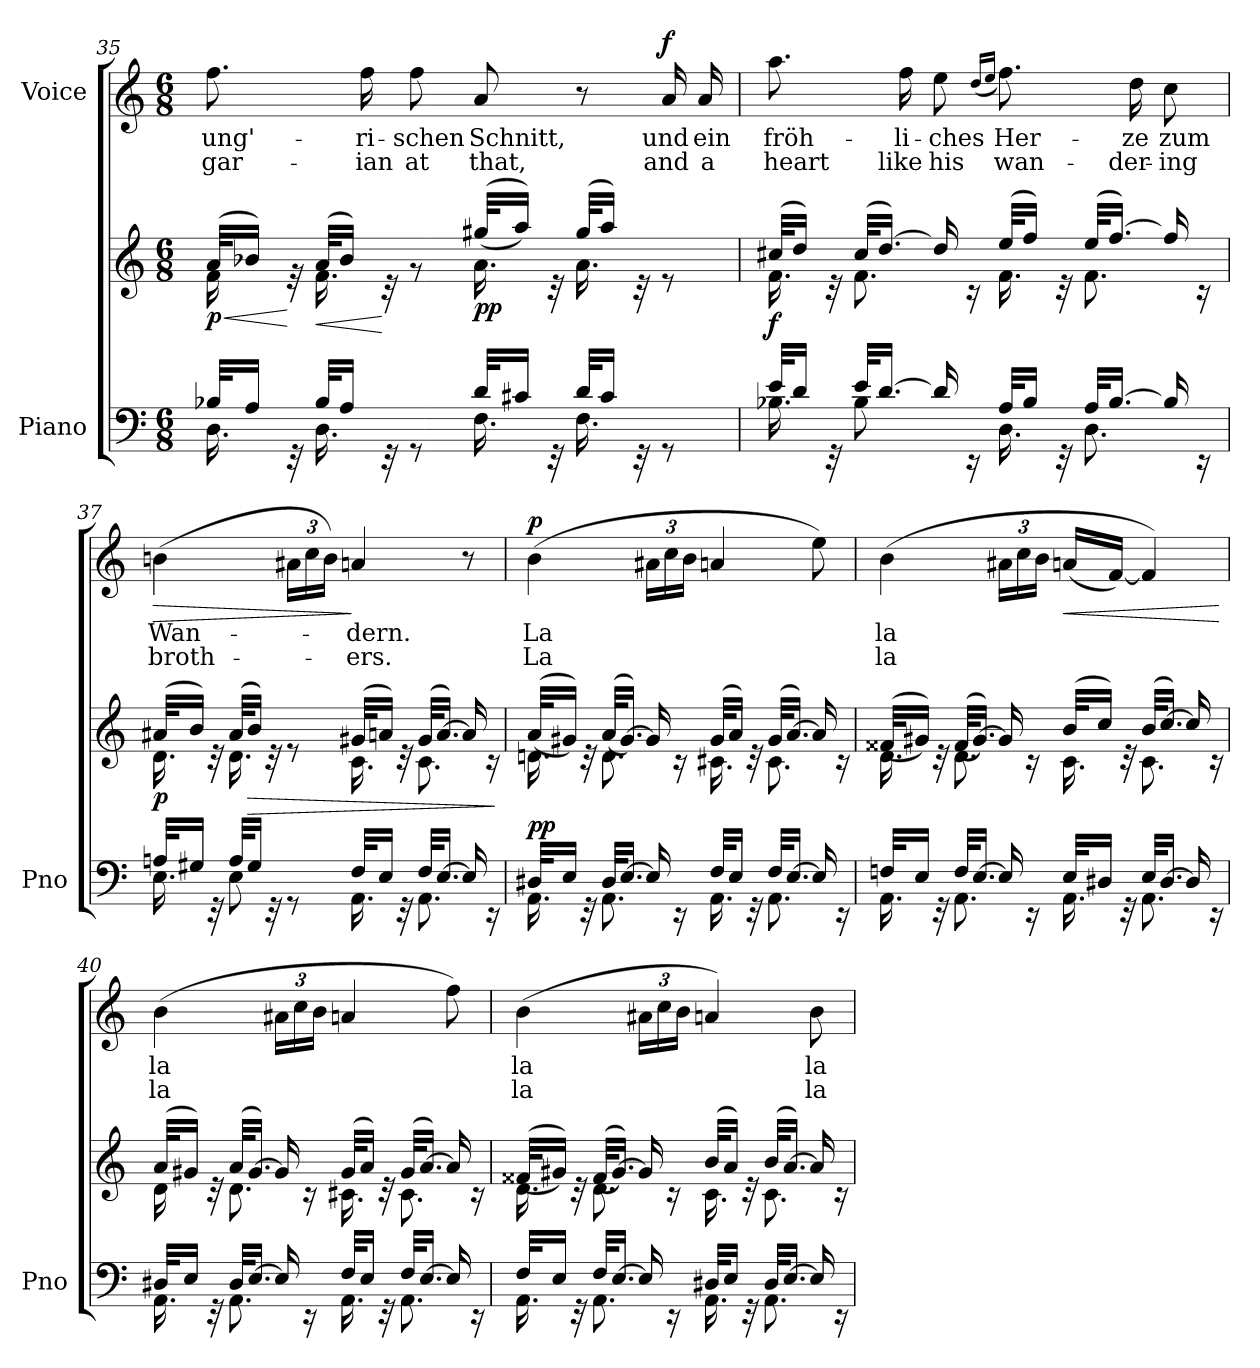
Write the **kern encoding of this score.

**kern	**kern	**dynam	**kern	**text	**text	**dynam
*part2	*part2	*part2	*part1	*part1	*part1	*part1
*staff3	*staff2	*staff2/3	*staff1	*staff1	*staff1	*staff1
*I"Piano	*	*	*I"Voice	*	*	*
*I'Pno	*	*	*	*	*	*
*clefF4	*clefG2	*	*clefG2	*	*	*
*k[]	*k[]	*	*k[]	*	*	*
*M6/8	*M6/8	*	*M6/8	*	*	*
=35	=35	=35	=35	=35	=35	=35
*^	*	*	*	*	*	*
!	!	!	!LO:HP:b	!	!LO:LY:b	!LO:LY:b	!
*	*	*^	*	*	*	*	*
!	!	!	!	!LO:DY:n=1:b	!	!	!	!
32B-X/KLL	16.D\	(32a/KLL	16f\	< p	8.ff\	ung'-	-gar-	.
16A/JJ	.	16b-X/JJ)	.	.	.	.	.	.
.	.	.	16ryy	.	.	.	.	.
32rEE	32ryy	32re	.	[	.	.	.	.
!	!	!	!	!LO:HP:b	!	!	!	!
32B-/KLL	16.D\	(32a/KLL	16.f\	<	.	.	.	.
16A/JJ	.	16b-/JJ)	.	.	.	.	.	.
!	!	!	!	!	!	!LO:LY:b	!LO:LY:b	!
.	.	.	.	.	16ff\	-ri-	-ian	.
32rEE	32ryy	32rc	32ryy	[	.	.	.	.
!	!	!	!	!	!	!LO:LY:b	!LO:LY:b	!
*v	*v	*	*	*	*	*	*	*
*	*v	*v	*	*	*	*	*
8rGG	8rg	.	8ff\	-schen	at	.
*^	*^	*	*	*	*	*
!	!	!	!	!LO:DY:n=2:b	!	!LO:LY:b	!LO:LY:b	!
32d/KLL	16.F\	((32gg#X/KLL	16.a\	pp	8a/	Schnitt,	that,	.
16c#X/JJ	.	16aa/JJ))	.	.	.	.	.	.
32rEE	32ryy	32rc	32ryy	.	.	.	.	.
32d/KLL	16.F\	(32gg#/KLL	16.a\	.	8r	.	.	.
16c#/JJ	.	16aa/JJ)	.	.	.	.	.	.
32rEE	8ryy	32rc	8ryy	.	.	.	.	.
!	!	!	!	!	!	!LO:LY:b	!LO:LY:b	!LO:DY:a
8rGG	.	8re	.	.	16a/	und	and	f
!	!	!	!	!	!	!LO:LY:b	!LO:LY:b	!
.	.	.	.	.	16a/	ein	a	.
.	32ryy	.	32ryy	.	.	.	.	.
!!LO:LB:g=z
=36	=36	=36	=36	=36	=36	=36	=36	=36
!	!	!	!	!LO:DY:b	!	!LO:LY:b	!LO:LY:b	!
32e/KLL	16.B-X\	(32cc#X/KLL	16.f\	f	8.aa\	fröh-	heart	.
16d/JJ	.	16dd/JJ)	.	.	.	.	.	.
32rEE	32ryy	32rc	32ryy	.	.	.	.	.
32e/KLL	8B-\	(32cc#/KLL	8.f\	.	.	.	.	.
[16.d/JJ	.	[16.dd/JJ)	.	.	.	.	.	.
!	!	!	!	!	!	!LO:LY:b	!LO:LY:b	!
.	.	.	.	.	16ff\	-li-	like	.
!	!	!	!	!	!	!LO:LY:b	!LO:LY:b	!
16d/]	8ryy	16dd/]	.	.	8ee\	-ches	his	.
16rEE	.	16rc	16ryy	.	.	.	.	.
.	.	.	.	.	(16qdd/LL	.	.	.
.	.	.	.	.	16qee/JJ	.	.	.
!	!	!	!	!	!	!LO:LY:b	!LO:LY:b	!
32A/KLL	16.D\	(32ee/KLL	16.f\	.	8.ff\)	Her-	wan-	.
16B-/JJ	.	16ff/JJ)	.	.	.	.	.	.
32rEE	32ryy	32rc	32ryy	.	.	.	.	.
32A/KLL	8.D\	(32ee/KLL	8.f\	.	.	.	.	.
[16.B-/JJ	.	[16.ff/JJ)	.	.	.	.	.	.
!	!	!	!	!	!	!LO:LY:b	!LO:LY:b	!
.	.	.	.	.	16dd\	-ze	-der-	.
!	!	!	!	!	!	!LO:LY:b	!LO:LY:b	!
16B-/]	.	16ff/]	.	.	8cc\	zum	-ing	.
16rEE	16ryy	16rc	16ryy	.	.	.	.	.
=37	=37	=37	=37	=37	=37	=37	=37	=37
!	!	!	!	!LO:DY:b	!	!LO:LY:b	!LO:LY:b	!LO:HP:b
32An/KLL	16.E\	(32a#X/KLL	16.d\	p	(4bn\	Wan-	broth-	>
16G#X/JJ	.	16b/JJ)	.	.	.	.	.	.
32rEE	32ryy	32rc	32ryy	.	.	.	.	.
32A/KLL	8E\	(32a#/KLL	16.d\	.	.	.	.	.
!	!	!	!	!LO:HP:b	!	!	!	!
16G#/JJ	.	16b/JJ)	.	>	.	.	.	.
32rEE	.	32rc	32ryy	.	.	.	.	.
*	*	*v	*v	*	*	*	*	*
*	*	*	*	*Xbrackettup	*	*	*
8rGG	8ryy	8re	.	24a#X\LL	.	.	.
.	.	.	.	24cc\	.	.	.
.	.	.	.	24b\JJ)	.	.	.
*	*	*^	*	*	*	*	*
!	!	!	!	!	!	!LO:LY:b	!LO:LY:b	!
32F/KLL	16.AA\	(32g#X/KLL	16.c\	.	4an/	-dern.	-ers.	]
16E/JJ	.	16an/JJ)	.	.	.	.	.	.
32rEE	32ryy	32rc	32ryy	.	.	.	.	.
32F/KLL	8.AA\	(32g#/KLL	8.c\	.	.	.	.	.
[16.E/JJ	.	[16.a/JJ)	.	.	.	.	.	.
16E/]	.	16a/]	.	.	8r	.	.	.
16rEE	16ryy	16rc	16ryy	.	.	.	.	.
*v	*v	*	*	*	*	*	*	*
*	*v	*v	*	*	*	*	*
.	.	]	.	.	.	.
!!LO:PB:g=z
=38	=38	=38	=38	=38	=38	=38
*^	*^	*	*	*	*	*
!	!	!	!	!LO:DY:a=2	!	!LO:LY:b	!LO:LY:b	!LO:DY:a
32D#X/KLL	16.AA\	((32a/KLL	16.dn\	pp	(4b\	La	La	p
16E/JJ	.	16g#X/JJ))	.	.	.	.	.	.
32rEE	32ryy	32rc	32ryy	.	.	.	.	.
32D#/KLL	8.AA\	((32a/KLL	8.d\	.	.	.	.	.
[16.E/JJ	.	[16.g#/JJ))	.	.	.	.	.	.
16E/]	.	16g#/]	.	.	24a#X\LL	.	.	.
.	.	.	.	.	24cc\	.	.	.
16rEE	16ryy	16rc	16ryy	.	.	.	.	.
.	.	.	.	.	24b\JJ	.	.	.
32F/KLL	16.AA\	(32g#/KLL	16.c#X\	.	4an/	.	.	.
16E/JJ	.	16a/JJ)	.	.	.	.	.	.
32rEE	32ryy	32rc	32ryy	.	.	.	.	.
32F/KLL	8.AA\	(32g#/KLL	8.c#\	.	.	.	.	.
[16.E/JJ	.	[16.a/JJ)	.	.	.	.	.	.
16E/]	.	16a/]	.	.	8ee\)	.	.	.
16rEE	16ryy	16rc	16ryy	.	.	.	.	.
=39	=39	=39	=39	=39	=39	=39	=39	=39
!	!	!	!	!	!	!LO:LY:b	!LO:LY:b	!
32Fn/KLL	16.AA\	((32f##X/KLL	16.d\	.	(4b\	la	la	.
16E/JJ	.	16g#X/JJ))	.	.	.	.	.	.
32rEE	32ryy	32rc	32ryy	.	.	.	.	.
32F/KLL	8.AA\	((32f##/KLL	8.d\	.	.	.	.	.
[16.E/JJ	.	[16.g#/JJ))	.	.	.	.	.	.
16E/]	.	16g#/]	.	.	24a#X\LL	.	.	.
.	.	.	.	.	24cc\	.	.	.
16rEE	16ryy	16rc	16ryy	.	.	.	.	.
.	.	.	.	.	24b\JJ	.	.	.
!	!	!	!	!	!	!	!	!LO:HP:b
32E/KLL	16.AA\	(32b/KLL	16.c\	.	(16an/LL	.	.	<
16D#X/JJ	.	16cc/JJ)	.	.	.	.	.	.
.	.	.	.	.	[16f/JJ)	.	.	.
32rEE	32ryy	32rc	32ryy	.	.	.	.	.
32E/KLL	8.AA\	(32b/KLL	8.c\	.	4f/])	.	.	.
[16.D#/JJ	.	[16.cc/JJ)	.	.	.	.	.	.
16D#/]	.	16cc/]	.	.	.	.	.	.
16rEE	16ryy	16rc	16ryy	.	.	.	.	.
*v	*v	*	*	*	*	*	*	*
*	*v	*v	*	*	*	*	*
.	.	.	.	.	.	[
!!LO:LB:g=z
=40	=40	=40	=40	=40	=40	=40
*^	*^	*	*	*	*	*
!	!	!	!	!	!	!LO:LY:b	!LO:LY:b	!
32D#X/KLL	16.AA\	(32a/KLL	16d\	.	(4b\	la	la	.
16E/JJ	.	16g#X/JJ)	.	.	.	.	.	.
.	.	.	16ryy	.	.	.	.	.
32rEE	32ryy	32rc	.	.	.	.	.	.
32D#/KLL	8.AA\	(32a/KLL	8.d\	.	.	.	.	.
[16.E/JJ	.	[16.g#/JJ)	.	.	.	.	.	.
16E/]	.	16g#/]	.	.	24a#X\LL	.	.	.
.	.	.	.	.	24cc\	.	.	.
16rEE	16ryy	16rc	16ryy	.	.	.	.	.
.	.	.	.	.	24b\JJ	.	.	.
32F/KLL	16.AA\	(32g#/KLL	16.c#X\	.	4an/	.	.	.
16E/JJ	.	16a/JJ)	.	.	.	.	.	.
32rEE	32ryy	32rc	32ryy	.	.	.	.	.
32F/KLL	8.AA\	(32g#/KLL	8.c#\	.	.	.	.	.
[16.E/JJ	.	[16.a/JJ)	.	.	.	.	.	.
16E/]	.	16a/]	.	.	8ff\)	.	.	.
16rEE	16ryy	16rc	16ryy	.	.	.	.	.
=41	=41	=41	=41	=41	=41	=41	=41	=41
!	!	!	!	!	!	!LO:LY:b	!LO:LY:b	!
32F/KLL	16.AA\	((32f##X/KLL	16.d\	.	(4b\	la	la	.
16E/JJ	.	16g#X/JJ))	.	.	.	.	.	.
32rEE	32ryy	32rc	32ryy	.	.	.	.	.
32F/KLL	8.AA\	((32f##/KLL	8.d\	.	.	.	.	.
[16.E/JJ	.	[16.g#/JJ))	.	.	.	.	.	.
16E/]	.	16g#/]	.	.	24a#X\LL	.	.	.
.	.	.	.	.	24cc\	.	.	.
16rEE	16ryy	16rc	16ryy	.	.	.	.	.
.	.	.	.	.	24b\JJ	.	.	.
32D#X/KLL	16.AA\	(32b/KLL	16.c\	.	4an/)	.	.	.
16E/JJ	.	16a/JJ)	.	.	.	.	.	.
32rEE	32ryy	32rc	32ryy	.	.	.	.	.
32D#/KLL	8.AA\	(32b/KLL	8.c\	.	.	.	.	.
[16.E/JJ	.	[16.a/JJ)	.	.	.	.	.	.
!	!	!	!	!	!	!LO:LY:b	!LO:LY:b	!
16E/]	.	16a/]	.	.	8b\	la	la	.
16rEE	16ryy	16rc	16ryy	.	.	.	.	.
*v	*v	*	*	*	*	*	*	*
*	*v	*v	*	*	*	*	*
=	=	=	=	=	=	=
*-	*-	*-	*-	*-	*-	*-
